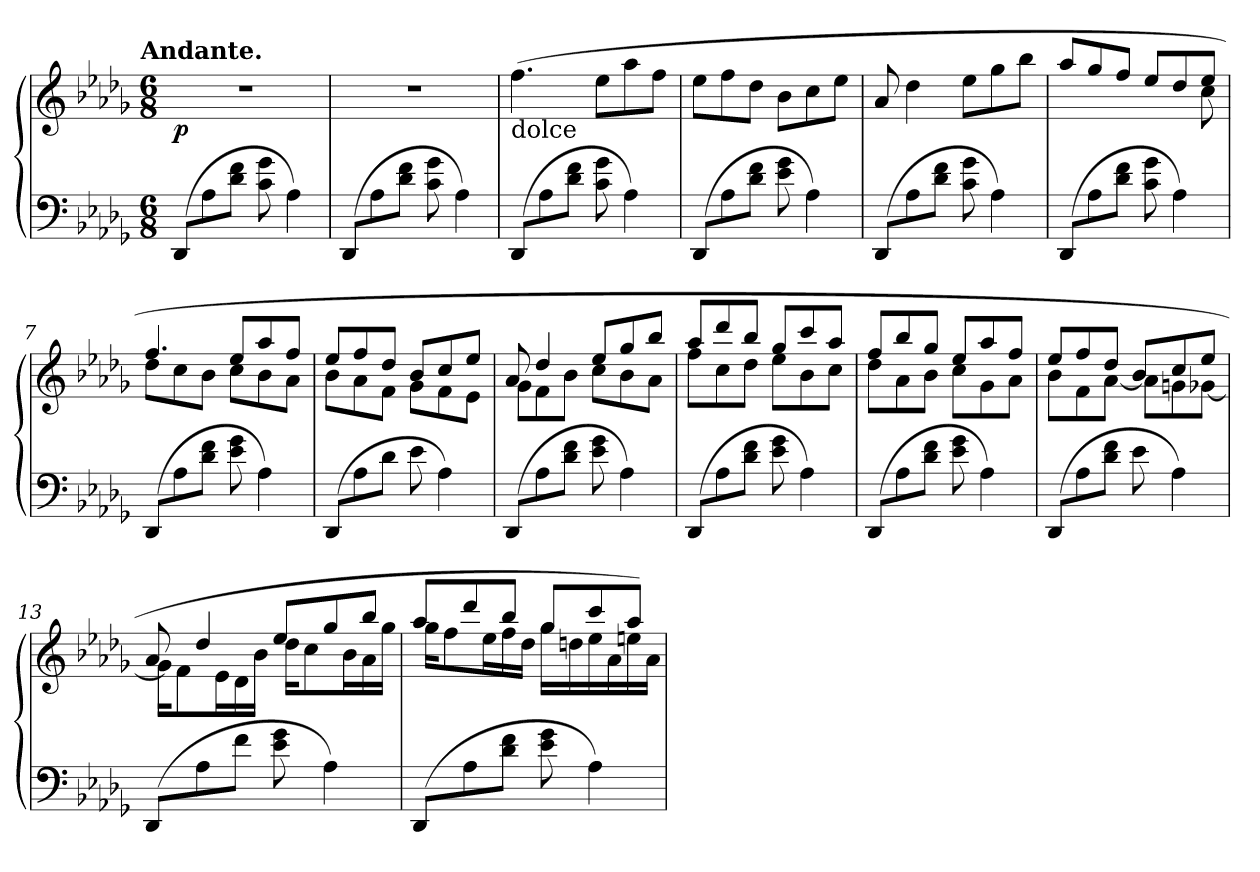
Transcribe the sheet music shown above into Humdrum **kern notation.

**kern	**kern	**dynam
*part1	*part1	*part1
*staff2	*staff1	*staff1/2
*clefF4	*clefG2	*
*k[b-e-a-d-g-]	*k[b-e-a-d-g-]	*
*D-:	*D-:	*
!!LO:TX:omd:t=Andante.
*M6/8	*M6/8	*
*MM132	*MM132	*
=1	=1	=1
(>8DD-/L	2.r	p
8A-\	.	.
8f\ 8d-\J	.	.
8g-\ 8c\	.	.
4A-\)	.	.
=2	=2	=2
(>8DD-/L	2.r	.
8A-\	.	.
8f\ 8d-\J	.	.
8g-\ 8c\	.	.
4A-\)	.	.
=3	=3	=3
!	!LO:TX:b:t=dolce	!
(>8DD-/L	(>4.ff\	.
8A-\	.	.
8f\ 8d-\J	.	.
8g-\ 8c\	8ee-\L	.
4A-\)	8aa-\	.
.	8ff\J	.
=4	=4	=4
(>8DD-/L	8ee-\L	.
8A-\	8ff\	.
8f\ 8d-\J	8dd-\J	.
8g-\ 8e-\	8b-\L	.
4A-\)	8cc\	.
.	8ee-\J	.
=5	=5	=5
(>8DD-/L	8a-/	.
8A-\	4dd-\	.
8f\ 8d-\J	.	.
8g-\ 8c\	8ee-\L	.
4A-\)	8gg-\	.
.	8bb-\J	.
=6	=6	=6
*	*^	*
(>8DD-/L	8aa-/L	4.ryy	.
8A-\	8gg-/	.	.
8f\ 8d-\J	8ff/J	.	.
8g-\ 8c\	8ee-/L	4ryy	.
4A-\)	8dd-/	.	.
.	8ee-/J	8cc\	.
=7	=7	=7	=7
(>8DD-/L	4.ff/	8dd-\L	.
8A-\	.	8cc\	.
8f\ 8d-\J	.	8b-\J	.
8g-\ 8e-\	8ee-/L	8cc\L	.
4A-\)	8aa-/	8b-\	.
.	8ff/J	8a-\J	.
=8	=8	=8	=8
(>8DD-/L	8ee-/L	8b-\L	.
8A-\	8ff/	8a-\	.
8d-\J	8dd-/J	8f\J	.
8e-\	8b-/L	8g-\L	.
4A-\)	8cc/	8f\	.
.	8ee-/J	8e-\J	.
=9	=9	=9	=9
(>8DD-/L	8a-/	8g-\L	.
8A-\	4dd-/	8f\	.
8f\ 8d-\J	.	8b-\J	.
8g-\ 8e-\	8ee-/L	8cc\L	.
4A-\)	8gg-/	8b-\	.
.	8bb-/J	8a-\J	.
=10	=10	=10	=10
(>8DD-/L	8aa-/L	8ff\L	.
8A-\	8ddd-/	8cc\	.
8f\ 8d-\J	8bb-/J	8dd-\J	.
8g-\ 8e-\	8gg-/L	8ee-\L	.
4A-\)	8ccc/	8b-\	.
.	8aa-/J	8cc\J	.
=11	=11	=11	=11
(>8DD-/L	8ff/L	8dd-\L	.
8A-\	8bb-/	8a-\	.
8f\ 8d-\J	8gg-/J	8b-\J	.
8g-\ 8e-\	8ee-/L	8cc\L	.
4A-\)	8aa-/	8g-\	.
.	8ff/J	8a-\J	.
=12	=12	=12	=12
(>8DD-/L	8ee-/L	8b-\L	.
8A-\	8ff/	8f\	.
8f\ 8d-\J	8dd-/J	[8a-\J	.
8e-\	8b-/L	8a-\L]	.
4A-\)	8cc/	8gn\	.
.	8ee-/J	[8g-X\J	.
=13	=13	=13	=13
(>8DD-/L	8a-/	16g-\KL]	.
.	.	8f\	.
8A-\	4dd-/	.	.
.	.	16e-\L	.
8f\J	.	16d-\	.
.	.	16b-\JJ	.
8g-\ 8e-\	8ee-/L	16dd-\KL	.
.	.	8cc\	.
4A-\)	8gg-/	.	.
.	.	16b-\L	.
.	8bb-/J	16a-\	.
.	.	16gg-\JJ	.
=14	=14	=14	=14
(>8DD-/L	8aa-/L	16gg-\KL	.
.	.	8ff\	.
8A-\	8ddd-/	.	.
.	.	16ee-\L	.
8f\ 8d-\J	8bb-/J	16ff\	.
.	.	16dd-\JJ	.
8g-\ 8e-\	8gg-/L	16gg-\LL	.
.	.	16ddn\	.
4A-\)	8ccc/	16ee-\	.
.	.	16a-\	.
.	8aa-/J)	16een\	.
.	.	16a-\JJ	.
*	*v	*v	*
=	=	=
*-	*-	*-
